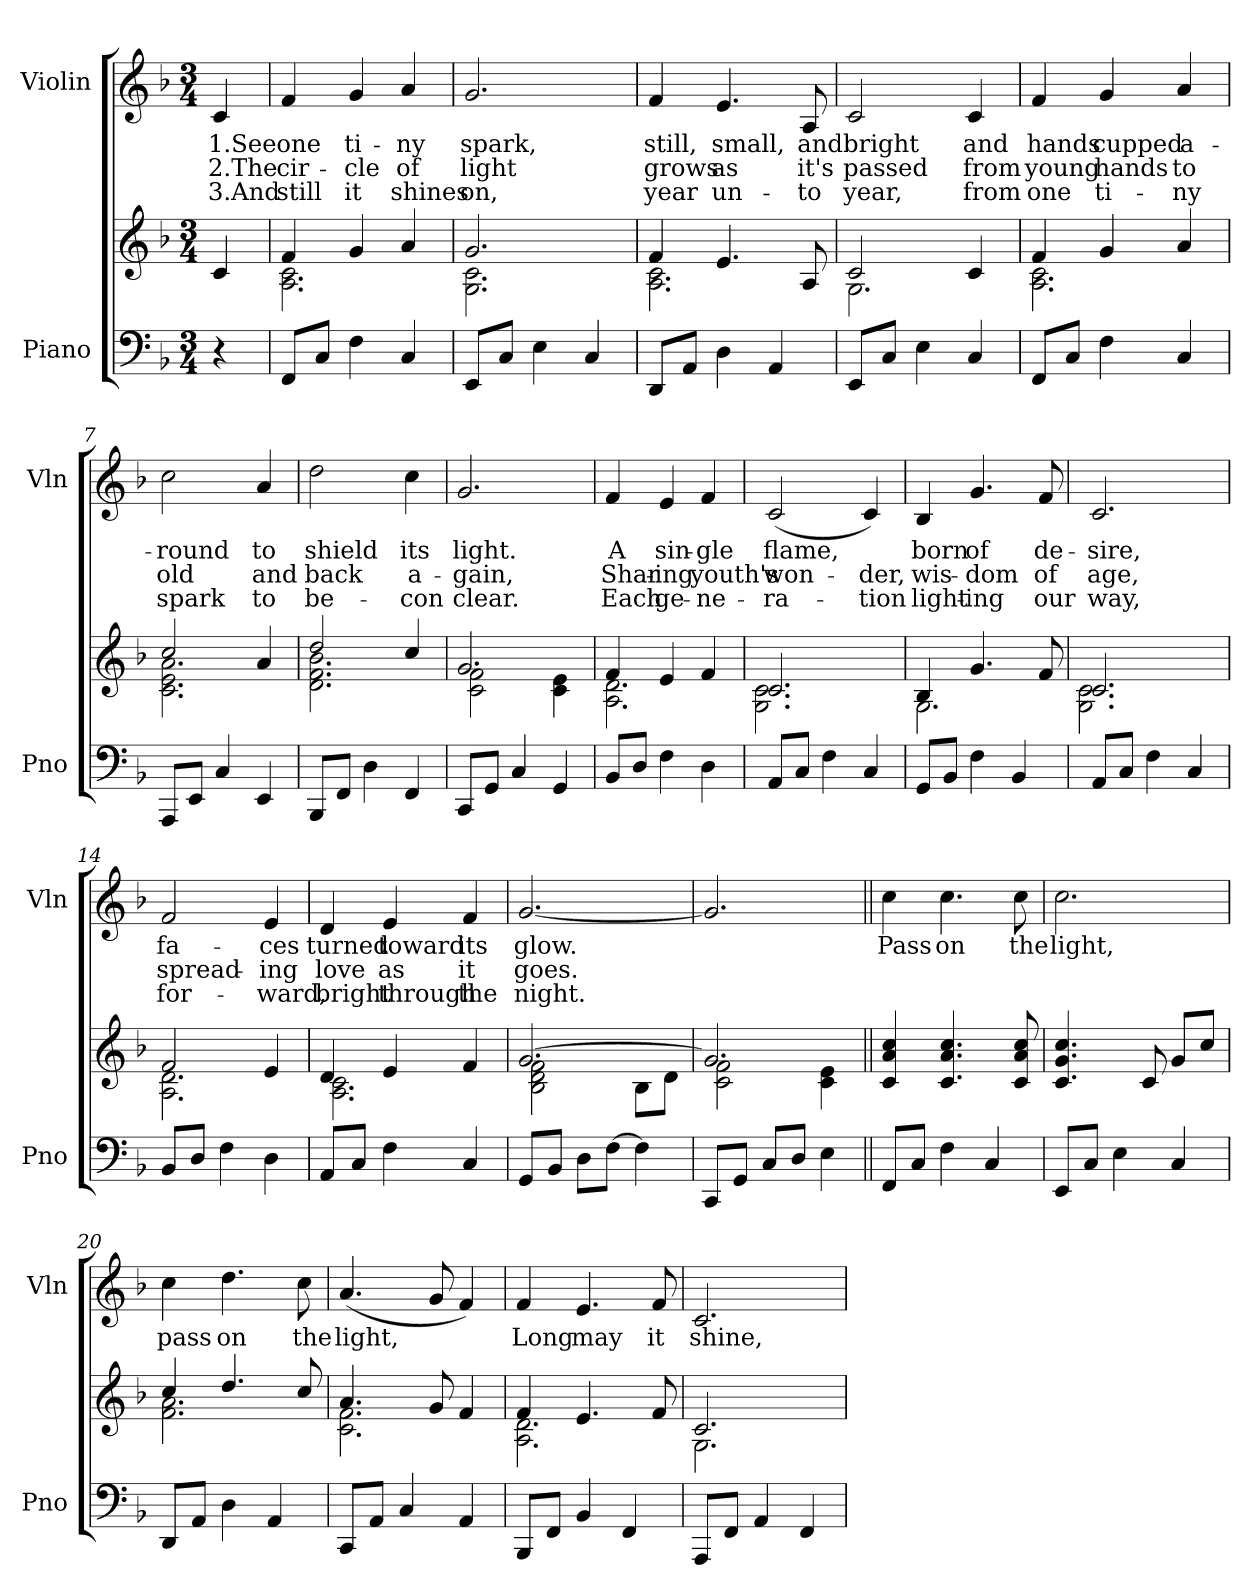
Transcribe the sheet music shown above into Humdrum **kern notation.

**kern	**kern	**kern	**text	**text	**text
*part2	*part2	*part1	*part1	*part1	*part1
*staff3	*staff2	*staff1	*staff1	*staff1	*staff1
*I"Piano	*	*I"Violin	*	*	*
*I'Pno	*	*I'Vln	*	*	*
*clefF4	*clefG2	*clefG2	*	*	*
*k[b-]	*k[b-]	*k[b-]	*	*	*
*F:	*F:	*F:	*	*	*
*M3/4	*M3/4	*M3/4	*	*	*
*MM160	*MM160	*MM160	*	*	*
=1	=1	=1	=1	=1	=1
!	!	!	!LO:LY:b	!LO:LY:b	!LO:LY:b
4r	4c/	4c/	1.See	2.The	3.And
=2	=2	=2	=2	=2	=2
*	*^	*	*	*	*
!	!	!	!	!LO:LY:b	!LO:LY:b	!LO:LY:b
8FF/L	4f/	2.A\ 2.c\	4f/	one	cir-	still
8C/J	.	.	.	.	.	.
!	!	!	!	!LO:LY:b	!LO:LY:b	!LO:LY:b
4F\	4g/	.	4g/	ti-	-cle	it
!	!	!	!	!LO:LY:b	!LO:LY:b	!LO:LY:b
4C/	4a/	.	4a/	-ny	of	shines
=3	=3	=3	=3	=3	=3	=3
!	!	!	!	!LO:LY:b	!LO:LY:b	!LO:LY:b
8EE/L	2.g/	2.G\ 2.c\	2.g/	spark,	light	on,
8C/J	.	.	.	.	.	.
4E\	.	.	.	.	.	.
4C/	.	.	.	.	.	.
=4	=4	=4	=4	=4	=4	=4
!	!	!	!	!LO:LY:b	!LO:LY:b	!LO:LY:b
8DD/L	4f/	2.A\ 2.c\	4f/	still,	grows	year
8AA/J	.	.	.	.	.	.
!	!	!	!	!LO:LY:b	!LO:LY:b	!LO:LY:b
4D\	4.e/	.	4.e/	small,	as	un-
4AA/	.	.	.	.	.	.
!	!	!	!	!LO:LY:b	!LO:LY:b	!LO:LY:b
.	8A/	.	8A/	and	it's	-to
=5	=5	=5	=5	=5	=5	=5
!	!	!	!	!LO:LY:b	!LO:LY:b	!LO:LY:b
8EE/L	2c/	2.G\	2c/	bright	passed	year,
8C/J	.	.	.	.	.	.
4E\	.	.	.	.	.	.
!	!	!	!	!LO:LY:b	!LO:LY:b	!LO:LY:b
4C/	4c/	.	4c/	and	from	from
!!LO:LB:g=z
=6	=6	=6	=6	=6	=6	=6
!	!	!	!	!LO:LY:b	!LO:LY:b	!LO:LY:b
8FF/L	4f/	2.A\ 2.c\	4f/	hands	young	one
8C/J	.	.	.	.	.	.
!	!	!	!	!LO:LY:b	!LO:LY:b	!LO:LY:b
4F\	4g/	.	4g/	cupped	hands	ti-
!	!	!	!	!LO:LY:b	!LO:LY:b	!LO:LY:b
4C/	4a/	.	4a/	a-	to	-ny
=7	=7	=7	=7	=7	=7	=7
!	!	!	!	!LO:LY:b	!LO:LY:b	!LO:LY:b
8AAA/L	2cc/	2.c\ 2.e\ 2.a\	2cc\	-round	old	spark
8EE/J	.	.	.	.	.	.
4C/	.	.	.	.	.	.
!	!	!	!	!LO:LY:b	!LO:LY:b	!LO:LY:b
4EE/	4a/	.	4a/	to	and	to
=8	=8	=8	=8	=8	=8	=8
!	!	!	!	!LO:LY:b	!LO:LY:b	!LO:LY:b
8BBB-/L	2dd/	2.d\ 2.f\ 2.b-\	2dd\	shield	back	be-
8FF/J	.	.	.	.	.	.
4D\	.	.	.	.	.	.
!	!	!	!	!LO:LY:b	!LO:LY:b	!LO:LY:b
4FF/	4cc/	.	4cc\	its	a-	-con
=9	=9	=9	=9	=9	=9	=9
!	!	!	!	!LO:LY:b	!LO:LY:b	!LO:LY:b
8CC/L	2.g/	2c\ 2f\	2.g/	light.	-gain,	clear.
8GG/J	.	.	.	.	.	.
4C/	.	.	.	.	.	.
4GG/	.	4c\ 4e\	.	.	.	.
=10	=10	=10	=10	=10	=10	=10
!	!	!	!	!LO:LY:b	!LO:LY:b	!LO:LY:b
8BB-/L	4f/	2.A\ 2.d\	4f/	A	Shar-	Each
8D/J	.	.	.	.	.	.
!	!	!	!	!LO:LY:b	!LO:LY:b	!LO:LY:b
4F\	4e/	.	4e/	sin-	-ing	ge-
!	!	!	!	!LO:LY:b	!LO:LY:b	!LO:LY:b
4D\	4f/	.	4f/	-gle	youth's	-ne-
=11	=11	=11	=11	=11	=11	=11
!	!	!	!	!LO:LY:b	!LO:LY:b	!LO:LY:b
8AA/L	2.c/	2.G\ 2.c\	(<2c/	flame,	won-	-ra-
8C/J	.	.	.	.	.	.
4F\	.	.	.	.	.	.
!	!	!	!	!	!LO:LY:b	!LO:LY:b
4C/	.	.	4c/)	.	-der,	-tion
!!LO:LB:g=z
=12	=12	=12	=12	=12	=12	=12
!	!	!	!	!LO:LY:b	!LO:LY:b	!LO:LY:b
8GG/L	4B-/	2.G\	4B-/	born	wis-	light-
8BB-/J	.	.	.	.	.	.
!	!	!	!	!LO:LY:b	!LO:LY:b	!LO:LY:b
4F\	4.g/	.	4.g/	of	-dom	-ing
4BB-/	.	.	.	.	.	.
!	!	!	!	!LO:LY:b	!LO:LY:b	!LO:LY:b
.	8f/	.	8f/	de-	of	our
=13	=13	=13	=13	=13	=13	=13
!	!	!	!	!LO:LY:b	!LO:LY:b	!LO:LY:b
8AA/L	2.c/	2.G\ 2.c\	2.c/	-sire,	age,	way,
8C/J	.	.	.	.	.	.
4F\	.	.	.	.	.	.
4C/	.	.	.	.	.	.
=14	=14	=14	=14	=14	=14	=14
!	!	!	!	!LO:LY:b	!LO:LY:b	!LO:LY:b
8BB-/L	2f/	2.A\ 2.d\	2f/	fa-	spread-	for-
8D/J	.	.	.	.	.	.
4F\	.	.	.	.	.	.
!	!	!	!	!LO:LY:b	!LO:LY:b	!LO:LY:b
4D\	4e/	.	4e/	-ces	-ing	-ward,
=15	=15	=15	=15	=15	=15	=15
!	!	!	!	!LO:LY:b	!LO:LY:b	!LO:LY:b
8AA/L	4d/	2.A\ 2.c\	4d/	turned	love	bright
8C/J	.	.	.	.	.	.
!	!	!	!	!LO:LY:b	!LO:LY:b	!LO:LY:b
4F\	4e/	.	4e/	toward	as	through
!	!	!	!	!LO:LY:b	!LO:LY:b	!LO:LY:b
4C/	4f/	.	4f/	its	it	the
=16	=16	=16	=16	=16	=16	=16
!	!	!	!	!LO:LY:b	!LO:LY:b	!LO:LY:b
8GG/L	[>2.g/	2B-\ 2d\ 2f\	[<2.g/	glow.	goes.	night.
8BB-/J	.	.	.	.	.	.
8D\L	.	.	.	.	.	.
[>8F\J	.	.	.	.	.	.
4F\]	.	8B-\L	.	.	.	.
.	.	8d\J	.	.	.	.
=17	=17	=17	=17	=17	=17	=17
8CC/L	2.g/]	2c\ 2f\	2.g/]	.	.	.
8GG/J	.	.	.	.	.	.
8C/L	.	.	.	.	.	.
8D/J	.	.	.	.	.	.
4E\	.	4c\ 4e\	.	.	.	.
!!LO:PB:g=z
=18||	=18||	=18||	=18||	=18||	=18||	=18||
!	!	!	!	!LO:LY:b	!	!
*	*v	*v	*	*	*	*
8FF/L	4c/ 4a/ 4cc/	4cc\	Pass	.	.
8C/J	.	.	.	.	.
!	!	!	!LO:LY:b	!	!
4F\	4.c/ 4.a/ 4.cc/	4.cc\	on	.	.
4C/	.	.	.	.	.
!	!	!	!LO:LY:b	!	!
.	8c/ 8a/ 8cc/	8cc\	the	.	.
=19	=19	=19	=19	=19	=19
!	!	!	!LO:LY:b	!	!
8EE/L	4.c/ 4.g/ 4.cc/	2.cc\	light,	.	.
8C/J	.	.	.	.	.
4E\	.	.	.	.	.
.	8c/	.	.	.	.
4C/	8g/L	.	.	.	.
.	8cc/J	.	.	.	.
=20	=20	=20	=20	=20	=20
*	*^	*	*	*	*
!	!	!	!	!LO:LY:b	!	!
8DD/L	4cc/	2.f\ 2.a\	4cc\	pass	.	.
8AA/J	.	.	.	.	.	.
!	!	!	!	!LO:LY:b	!	!
4D\	4.dd/	.	4.dd\	on	.	.
4AA/	.	.	.	.	.	.
!	!	!	!	!LO:LY:b	!	!
.	8cc/	.	8cc\	the	.	.
=21	=21	=21	=21	=21	=21	=21
!	!	!	!	!LO:LY:b	!	!
8CC/L	4.a/	2.c\ 2.f\	(<4.a/	light,	.	.
8AA/J	.	.	.	.	.	.
4C/	.	.	.	.	.	.
.	8g/	.	8g/	.	.	.
4AA/	4f/	.	4f/)	.	.	.
=22	=22	=22	=22	=22	=22	=22
!	!	!	!	!LO:LY:b	!	!
8BBB-/L	4f/	2.A\ 2.d\	4f/	Long	.	.
8FF/J	.	.	.	.	.	.
!	!	!	!	!LO:LY:b	!	!
4BB-/	4.e/	.	4.e/	may	.	.
4FF/	.	.	.	.	.	.
!	!	!	!	!LO:LY:b	!	!
.	8f/	.	8f/	it	.	.
=23	=23	=23	=23	=23	=23	=23
!	!	!	!	!LO:LY:b	!	!
8AAA/L	2.c/	2.G\	2.c/	shine,	.	.
8FF/J	.	.	.	.	.	.
4AA/	.	.	.	.	.	.
4FF/	.	.	.	.	.	.
*	*v	*v	*	*	*	*
=	=	=	=	=	=
*-	*-	*-	*-	*-	*-
